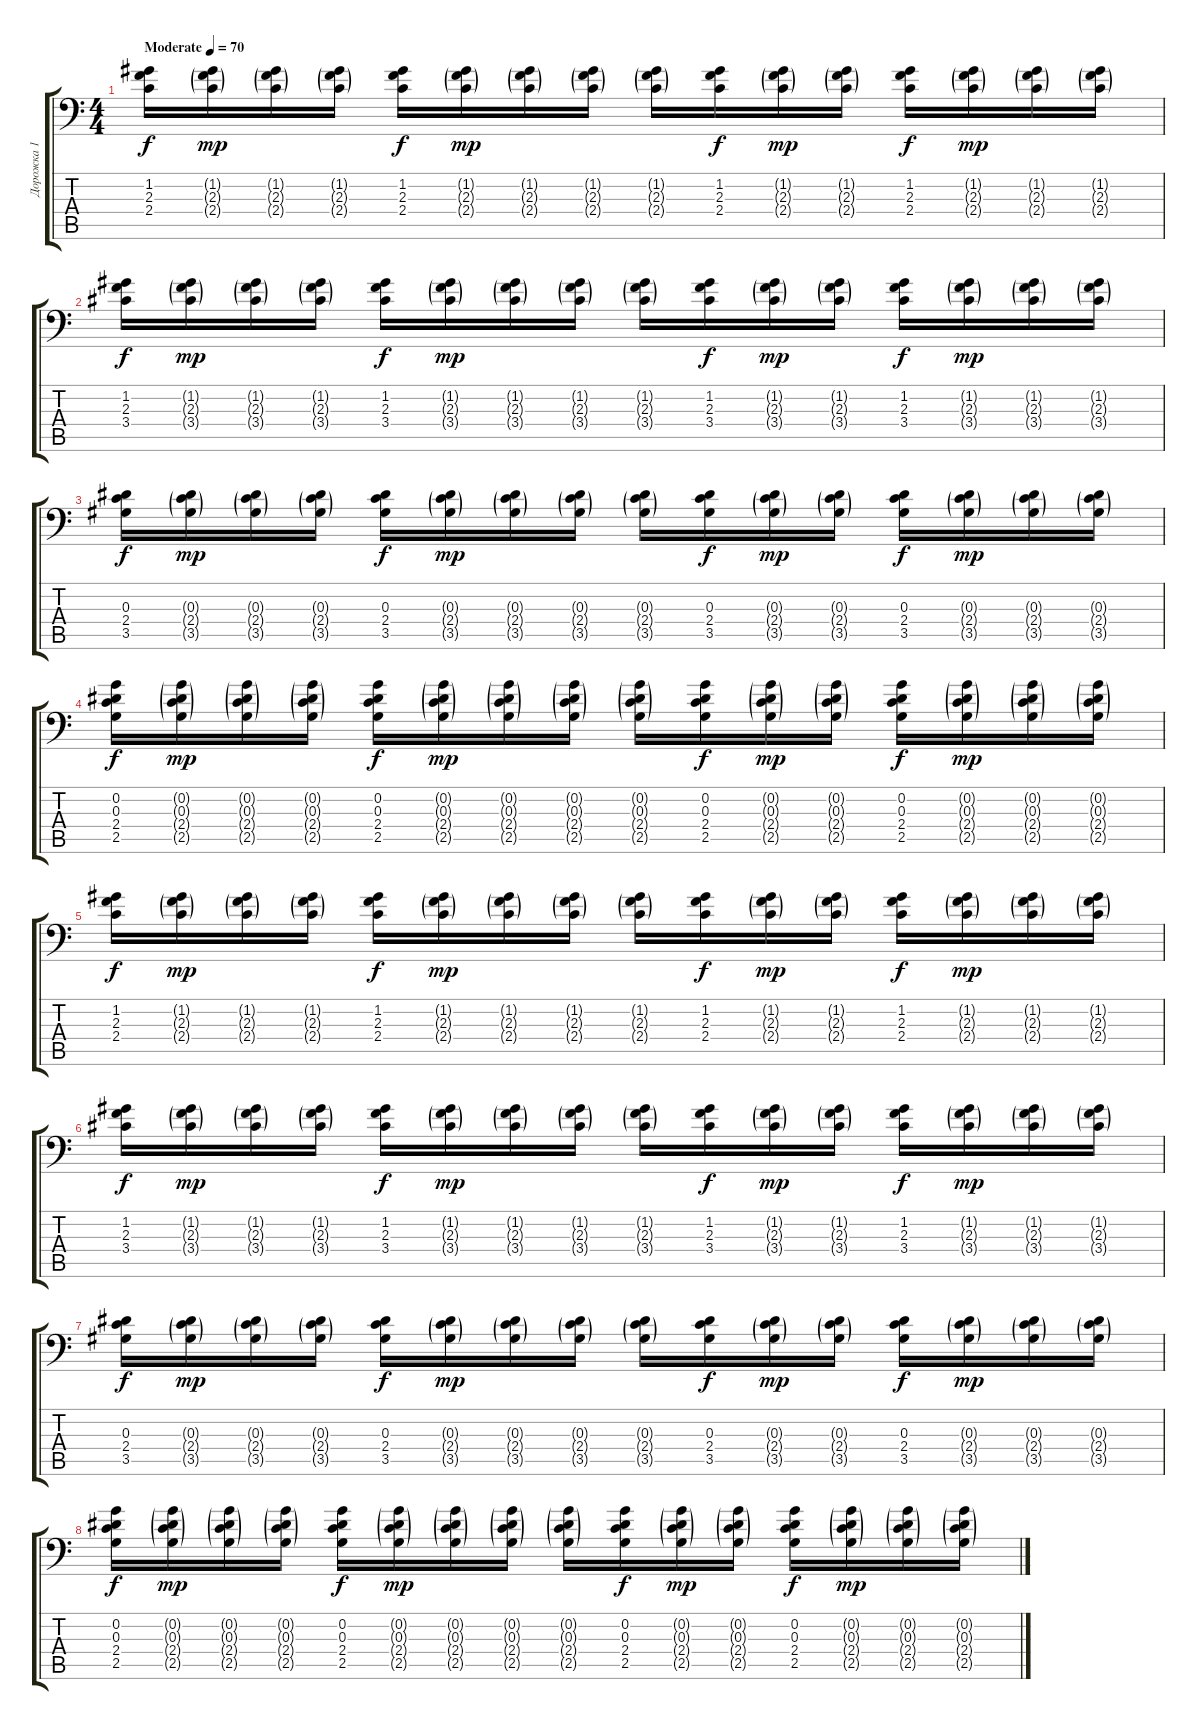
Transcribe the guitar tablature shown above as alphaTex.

\track ("Дорожка 1" "Дорожка 1") {instrument acousticguitarsteel}
\staff {score tabs}
\tuning (C4 G3 Eb3 Bb2 F2 Bb1) {hide}
\ts (4 4)
\tempo (70 "Moderate")
\clef f4
\ks c
(1.2 2.3 2.4).16{dy f instrument acousticguitarsteel} (1.2{g} 2.3{g} 2.4{g}).16{dy mp} (1.2{g} 2.3{g} 2.4{g}).16 (1.2{g} 2.3{g} 2.4{g}).16 (1.2 2.3 2.4).16{dy f} (1.2{g} 2.3{g} 2.4{g}).16{dy mp} (1.2{g} 2.3{g} 2.4{g}).16 (1.2{g} 2.3{g} 2.4{g}).16 (1.2{g} 2.3{g} 2.4{g}).16 (1.2 2.3 2.4).16{dy f} (1.2{g} 2.3{g} 2.4{g}).16{dy mp} (1.2{g} 2.3{g} 2.4{g}).16 (1.2 2.3 2.4).16{dy f} (1.2{g} 2.3{g} 2.4{g}).16{dy mp} (1.2{g} 2.3{g} 2.4{g}).16 (1.2{g} 2.3{g} 2.4{g}).16 |
(1.2 2.3 3.4).16{dy f} (1.2{g} 2.3{g} 3.4{g}).16{dy mp} (1.2{g} 2.3{g} 3.4{g}).16 (1.2{g} 2.3{g} 3.4{g}).16 (1.2 2.3 3.4).16{dy f} (1.2{g} 2.3{g} 3.4{g}).16{dy mp} (1.2{g} 2.3{g} 3.4{g}).16 (1.2{g} 2.3{g} 3.4{g}).16 (1.2{g} 2.3{g} 3.4{g}).16 (1.2 2.3 3.4).16{dy f} (1.2{g} 2.3{g} 3.4{g}).16{dy mp} (1.2{g} 2.3{g} 3.4{g}).16 (1.2 2.3 3.4).16{dy f} (1.2{g} 2.3{g} 3.4{g}).16{dy mp} (1.2{g} 2.3{g} 3.4{g}).16 (1.2{g} 2.3{g} 3.4{g}).16 |
(0.3 2.4 3.5).16{dy f} (0.3{g} 2.4{g} 3.5{g}).16{dy mp} (0.3{g} 2.4{g} 3.5{g}).16 (0.3{g} 2.4{g} 3.5{g}).16 (0.3 2.4 3.5).16{dy f} (0.3{g} 2.4{g} 3.5{g}).16{dy mp} (0.3{g} 2.4{g} 3.5{g}).16 (0.3{g} 2.4{g} 3.5{g}).16 (0.3{g} 2.4{g} 3.5{g}).16 (0.3 2.4 3.5).16{dy f} (0.3{g} 2.4{g} 3.5{g}).16{dy mp} (0.3{g} 2.4{g} 3.5{g}).16 (0.3 2.4 3.5).16{dy f} (0.3{g} 2.4{g} 3.5{g}).16{dy mp} (0.3{g} 2.4{g} 3.5{g}).16 (0.3{g} 2.4{g} 3.5{g}).16 |
(0.2 0.3 2.4 2.5).16{dy f} (0.2{g} 0.3{g} 2.4{g} 2.5{g}).16{dy mp} (0.2{g} 0.3{g} 2.4{g} 2.5{g}).16 (0.2{g} 0.3{g} 2.4{g} 2.5{g}).16 (0.2 0.3 2.4 2.5).16{dy f} (0.2{g} 0.3{g} 2.4{g} 2.5{g}).16{dy mp} (0.2{g} 0.3{g} 2.4{g} 2.5{g}).16 (0.2{g} 0.3{g} 2.4{g} 2.5{g}).16 (0.2{g} 0.3{g} 2.4{g} 2.5{g}).16 (0.2 0.3 2.4 2.5).16{dy f} (0.2{g} 0.3{g} 2.4{g} 2.5{g}).16{dy mp} (0.2{g} 0.3{g} 2.4{g} 2.5{g}).16 (0.2 0.3 2.4 2.5).16{dy f} (0.2{g} 0.3{g} 2.4{g} 2.5{g}).16{dy mp} (0.2{g} 0.3{g} 2.4{g} 2.5{g}).16 (0.2{g} 0.3{g} 2.4{g} 2.5{g}).16 |
(1.2 2.3 2.4).16{dy f} (1.2{g} 2.3{g} 2.4{g}).16{dy mp} (1.2{g} 2.3{g} 2.4{g}).16 (1.2{g} 2.3{g} 2.4{g}).16 (1.2 2.3 2.4).16{dy f} (1.2{g} 2.3{g} 2.4{g}).16{dy mp} (1.2{g} 2.3{g} 2.4{g}).16 (1.2{g} 2.3{g} 2.4{g}).16 (1.2{g} 2.3{g} 2.4{g}).16 (1.2 2.3 2.4).16{dy f} (1.2{g} 2.3{g} 2.4{g}).16{dy mp} (1.2{g} 2.3{g} 2.4{g}).16 (1.2 2.3 2.4).16{dy f} (1.2{g} 2.3{g} 2.4{g}).16{dy mp} (1.2{g} 2.3{g} 2.4{g}).16 (1.2{g} 2.3{g} 2.4{g}).16 |
(1.2 2.3 3.4).16{dy f} (1.2{g} 2.3{g} 3.4{g}).16{dy mp} (1.2{g} 2.3{g} 3.4{g}).16 (1.2{g} 2.3{g} 3.4{g}).16 (1.2 2.3 3.4).16{dy f} (1.2{g} 2.3{g} 3.4{g}).16{dy mp} (1.2{g} 2.3{g} 3.4{g}).16 (1.2{g} 2.3{g} 3.4{g}).16 (1.2{g} 2.3{g} 3.4{g}).16 (1.2 2.3 3.4).16{dy f} (1.2{g} 2.3{g} 3.4{g}).16{dy mp} (1.2{g} 2.3{g} 3.4{g}).16 (1.2 2.3 3.4).16{dy f} (1.2{g} 2.3{g} 3.4{g}).16{dy mp} (1.2{g} 2.3{g} 3.4{g}).16 (1.2{g} 2.3{g} 3.4{g}).16 |
(0.3 2.4 3.5).16{dy f} (0.3{g} 2.4{g} 3.5{g}).16{dy mp} (0.3{g} 2.4{g} 3.5{g}).16 (0.3{g} 2.4{g} 3.5{g}).16 (0.3 2.4 3.5).16{dy f} (0.3{g} 2.4{g} 3.5{g}).16{dy mp} (0.3{g} 2.4{g} 3.5{g}).16 (0.3{g} 2.4{g} 3.5{g}).16 (0.3{g} 2.4{g} 3.5{g}).16 (0.3 2.4 3.5).16{dy f} (0.3{g} 2.4{g} 3.5{g}).16{dy mp} (0.3{g} 2.4{g} 3.5{g}).16 (0.3 2.4 3.5).16{dy f} (0.3{g} 2.4{g} 3.5{g}).16{dy mp} (0.3{g} 2.4{g} 3.5{g}).16 (0.3{g} 2.4{g} 3.5{g}).16 |
(0.2 0.3 2.4 2.5).16{dy f} (0.2{g} 0.3{g} 2.4{g} 2.5{g}).16{dy mp} (0.2{g} 0.3{g} 2.4{g} 2.5{g}).16 (0.2{g} 0.3{g} 2.4{g} 2.5{g}).16 (0.2 0.3 2.4 2.5).16{dy f} (0.2{g} 0.3{g} 2.4{g} 2.5{g}).16{dy mp} (0.2{g} 0.3{g} 2.4{g} 2.5{g}).16 (0.2{g} 0.3{g} 2.4{g} 2.5{g}).16 (0.2{g} 0.3{g} 2.4{g} 2.5{g}).16 (0.2 0.3 2.4 2.5).16{dy f} (0.2{g} 0.3{g} 2.4{g} 2.5{g}).16{dy mp} (0.2{g} 0.3{g} 2.4{g} 2.5{g}).16 (0.2 0.3 2.4 2.5).16{dy f} (0.2{g} 0.3{g} 2.4{g} 2.5{g}).16{dy mp} (0.2{g} 0.3{g} 2.4{g} 2.5{g}).16 (0.2{g} 0.3{g} 2.4{g} 2.5{g}).16
